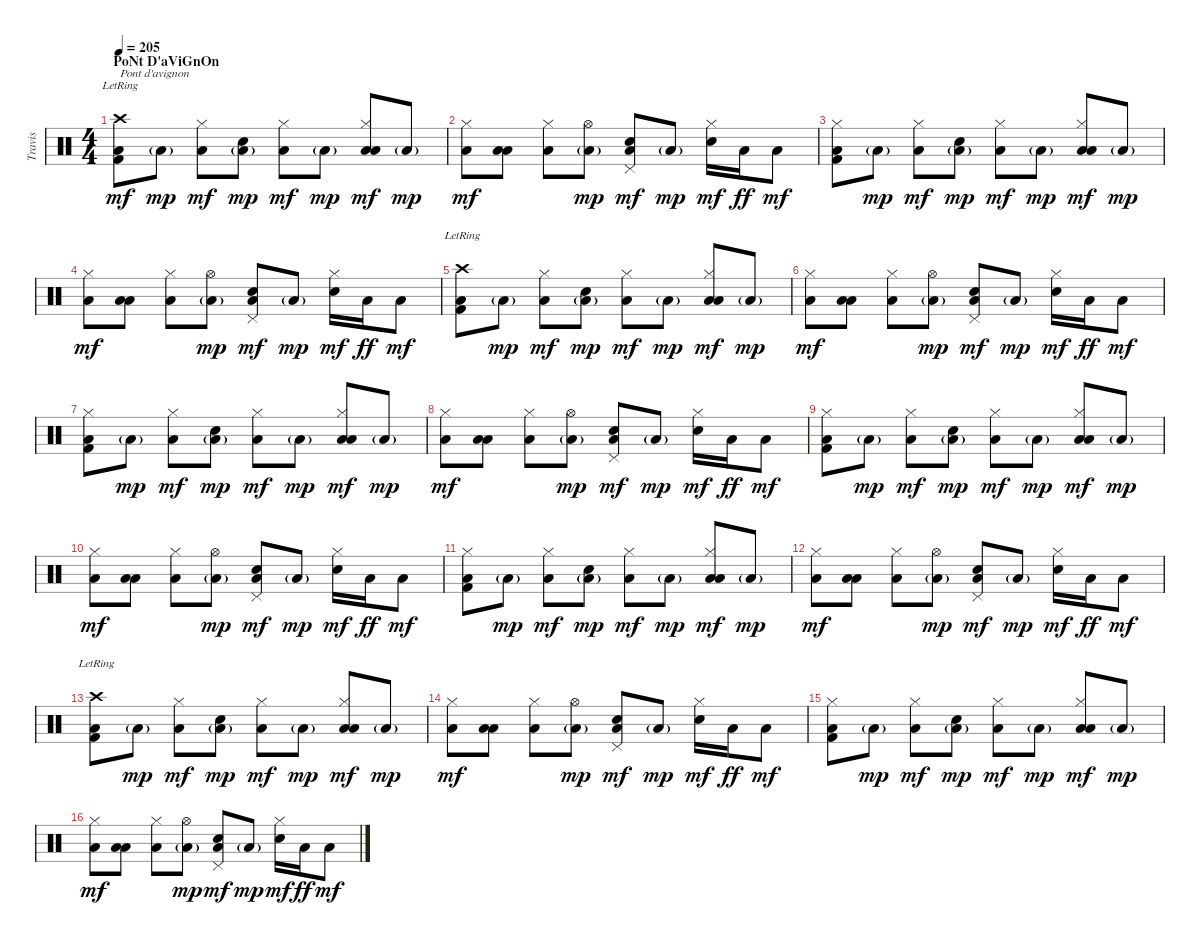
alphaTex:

\track ("Travis" "Travis") {instrument percussion}
\staff {score}
\articulation defaults
\ts (4 4)
\section ("" "PoNt D'aViGnOn")
\tempo 205
\clef neutral
\ks c
("Crash high (hit)"{lr} "Kick (hit) 2" "Low Floor Tom (hit)").8{txt "Pont d'avignon" dy mf volume 16} "Low Floor Tom (hit)"{g}.8{dy mp} ("Hi-Hat (closed)" "Low Floor Tom (hit)").8{dy mf} ("Electric Snare (hit)" "Low Floor Tom (hit)"{g}).8{dy mp} ("Hi-Hat (closed)" "Low Floor Tom (hit)").8{dy mf} "Low Floor Tom (hit)"{g}.8{dy mp} ("Hi-Hat (closed)" "Low Tom (hit)" "Low Floor Tom (hit)").8{dy mf} "Low Floor Tom (hit)"{g}.8{dy mp} |
("Hi-Hat (closed)" "Low Floor Tom (hit)").8{dy mf} ("Low Tom (hit)" "Low Floor Tom (hit)").8 ("Hi-Hat (closed)" "Low Floor Tom (hit)").8 ("Hi-Hat (open)" "Low Floor Tom (hit)"{g}).8{dy mp} ("Pedal Hi-Hat (hit)" "Electric Snare (hit)" "Low Floor Tom (hit)").8{dy mf} "Low Floor Tom (hit)"{g}.8{dy mp} ("Hi-Hat (closed)" "Electric Snare (hit)").16{dy mf} "Low Tom (hit)".16{dy ff} "Low Floor Tom (hit)".8{dy mf} |
("Hi-Hat (closed)" "Kick (hit) 2" "Low Floor Tom (hit)").8 "Low Floor Tom (hit)"{g}.8{dy mp} ("Hi-Hat (closed)" "Low Floor Tom (hit)").8{dy mf} ("Electric Snare (hit)" "Low Floor Tom (hit)"{g}).8{dy mp} ("Hi-Hat (closed)" "Low Floor Tom (hit)").8{dy mf} "Low Floor Tom (hit)"{g}.8{dy mp} ("Hi-Hat (closed)" "Low Tom (hit)" "Low Floor Tom (hit)").8{dy mf} "Low Floor Tom (hit)"{g}.8{dy mp} |
("Hi-Hat (closed)" "Low Floor Tom (hit)").8{dy mf} ("Low Tom (hit)" "Low Floor Tom (hit)").8 ("Hi-Hat (closed)" "Low Floor Tom (hit)").8 ("Hi-Hat (open)" "Low Floor Tom (hit)"{g}).8{dy mp} ("Pedal Hi-Hat (hit)" "Electric Snare (hit)" "Low Floor Tom (hit)").8{dy mf} "Low Floor Tom (hit)"{g}.8{dy mp} ("Hi-Hat (closed)" "Electric Snare (hit)").16{dy mf} "Low Tom (hit)".16{dy ff} "Low Floor Tom (hit)".8{dy mf} |
("Crash high (hit)"{lr} "Kick (hit) 2" "Low Floor Tom (hit)").8 "Low Floor Tom (hit)"{g}.8{dy mp} ("Hi-Hat (closed)" "Low Floor Tom (hit)").8{dy mf} ("Electric Snare (hit)" "Low Floor Tom (hit)"{g}).8{dy mp} ("Hi-Hat (closed)" "Low Floor Tom (hit)").8{dy mf} "Low Floor Tom (hit)"{g}.8{dy mp} ("Hi-Hat (closed)" "Low Tom (hit)" "Low Floor Tom (hit)").8{dy mf} "Low Floor Tom (hit)"{g}.8{dy mp} |
("Hi-Hat (closed)" "Low Floor Tom (hit)").8{dy mf} ("Low Tom (hit)" "Low Floor Tom (hit)").8 ("Hi-Hat (closed)" "Low Floor Tom (hit)").8 ("Hi-Hat (open)" "Low Floor Tom (hit)"{g}).8{dy mp} ("Pedal Hi-Hat (hit)" "Electric Snare (hit)" "Low Floor Tom (hit)").8{dy mf} "Low Floor Tom (hit)"{g}.8{dy mp} ("Hi-Hat (closed)" "Electric Snare (hit)").16{dy mf} "Low Tom (hit)".16{dy ff} "Low Floor Tom (hit)".8{dy mf} |
("Hi-Hat (closed)" "Kick (hit) 2" "Low Floor Tom (hit)").8 "Low Floor Tom (hit)"{g}.8{dy mp} ("Hi-Hat (closed)" "Low Floor Tom (hit)").8{dy mf} ("Electric Snare (hit)" "Low Floor Tom (hit)"{g}).8{dy mp} ("Hi-Hat (closed)" "Low Floor Tom (hit)").8{dy mf} "Low Floor Tom (hit)"{g}.8{dy mp} ("Hi-Hat (closed)" "Low Tom (hit)" "Low Floor Tom (hit)").8{dy mf} "Low Floor Tom (hit)"{g}.8{dy mp} |
("Hi-Hat (closed)" "Low Floor Tom (hit)").8{dy mf} ("Low Tom (hit)" "Low Floor Tom (hit)").8 ("Hi-Hat (closed)" "Low Floor Tom (hit)").8 ("Hi-Hat (open)" "Low Floor Tom (hit)"{g}).8{dy mp} ("Pedal Hi-Hat (hit)" "Electric Snare (hit)" "Low Floor Tom (hit)").8{dy mf} "Low Floor Tom (hit)"{g}.8{dy mp} ("Hi-Hat (closed)" "Electric Snare (hit)").16{dy mf} "Low Tom (hit)".16{dy ff} "Low Floor Tom (hit)".8{dy mf} |
("Hi-Hat (closed)" "Kick (hit) 2" "Low Floor Tom (hit)").8 "Low Floor Tom (hit)"{g}.8{dy mp} ("Hi-Hat (closed)" "Low Floor Tom (hit)").8{dy mf} ("Electric Snare (hit)" "Low Floor Tom (hit)"{g}).8{dy mp} ("Hi-Hat (closed)" "Low Floor Tom (hit)").8{dy mf} "Low Floor Tom (hit)"{g}.8{dy mp} ("Hi-Hat (closed)" "Low Tom (hit)" "Low Floor Tom (hit)").8{dy mf} "Low Floor Tom (hit)"{g}.8{dy mp} |
("Hi-Hat (closed)" "Low Floor Tom (hit)").8{dy mf} ("Low Tom (hit)" "Low Floor Tom (hit)").8 ("Hi-Hat (closed)" "Low Floor Tom (hit)").8 ("Hi-Hat (open)" "Low Floor Tom (hit)"{g}).8{dy mp} ("Pedal Hi-Hat (hit)" "Electric Snare (hit)" "Low Floor Tom (hit)").8{dy mf} "Low Floor Tom (hit)"{g}.8{dy mp} ("Hi-Hat (closed)" "Electric Snare (hit)").16{dy mf} "Low Tom (hit)".16{dy ff} "Low Floor Tom (hit)".8{dy mf} |
("Hi-Hat (closed)" "Kick (hit) 2" "Low Floor Tom (hit)").8 "Low Floor Tom (hit)"{g}.8{dy mp} ("Hi-Hat (closed)" "Low Floor Tom (hit)").8{dy mf} ("Electric Snare (hit)" "Low Floor Tom (hit)"{g}).8{dy mp} ("Hi-Hat (closed)" "Low Floor Tom (hit)").8{dy mf} "Low Floor Tom (hit)"{g}.8{dy mp} ("Hi-Hat (closed)" "Low Tom (hit)" "Low Floor Tom (hit)").8{dy mf} "Low Floor Tom (hit)"{g}.8{dy mp} |
("Hi-Hat (closed)" "Low Floor Tom (hit)").8{dy mf} ("Low Tom (hit)" "Low Floor Tom (hit)").8 ("Hi-Hat (closed)" "Low Floor Tom (hit)").8 ("Hi-Hat (open)" "Low Floor Tom (hit)"{g}).8{dy mp} ("Pedal Hi-Hat (hit)" "Electric Snare (hit)" "Low Floor Tom (hit)").8{dy mf} "Low Floor Tom (hit)"{g}.8{dy mp} ("Hi-Hat (closed)" "Electric Snare (hit)").16{dy mf} "Low Tom (hit)".16{dy ff} "Low Floor Tom (hit)".8{dy mf} |
("Crash high (hit)"{lr} "Kick (hit) 2" "Low Floor Tom (hit)").8 "Low Floor Tom (hit)"{g}.8{dy mp} ("Hi-Hat (closed)" "Low Floor Tom (hit)").8{dy mf} ("Electric Snare (hit)" "Low Floor Tom (hit)"{g}).8{dy mp} ("Hi-Hat (closed)" "Low Floor Tom (hit)").8{dy mf} "Low Floor Tom (hit)"{g}.8{dy mp} ("Hi-Hat (closed)" "Low Tom (hit)" "Low Floor Tom (hit)").8{dy mf} "Low Floor Tom (hit)"{g}.8{dy mp} |
("Hi-Hat (closed)" "Low Floor Tom (hit)").8{dy mf} ("Low Tom (hit)" "Low Floor Tom (hit)").8 ("Hi-Hat (closed)" "Low Floor Tom (hit)").8 ("Hi-Hat (open)" "Low Floor Tom (hit)"{g}).8{dy mp} ("Pedal Hi-Hat (hit)" "Electric Snare (hit)" "Low Floor Tom (hit)").8{dy mf} "Low Floor Tom (hit)"{g}.8{dy mp} ("Hi-Hat (closed)" "Electric Snare (hit)").16{dy mf} "Low Tom (hit)".16{dy ff} "Low Floor Tom (hit)".8{dy mf} |
("Hi-Hat (closed)" "Kick (hit) 2" "Low Floor Tom (hit)").8 "Low Floor Tom (hit)"{g}.8{dy mp} ("Hi-Hat (closed)" "Low Floor Tom (hit)").8{dy mf} ("Electric Snare (hit)" "Low Floor Tom (hit)"{g}).8{dy mp} ("Hi-Hat (closed)" "Low Floor Tom (hit)").8{dy mf} "Low Floor Tom (hit)"{g}.8{dy mp} ("Hi-Hat (closed)" "Low Tom (hit)" "Low Floor Tom (hit)").8{dy mf} "Low Floor Tom (hit)"{g}.8{dy mp} |
("Hi-Hat (closed)" "Low Floor Tom (hit)").8{dy mf} ("Low Tom (hit)" "Low Floor Tom (hit)").8 ("Hi-Hat (closed)" "Low Floor Tom (hit)").8 ("Hi-Hat (open)" "Low Floor Tom (hit)"{g}).8{dy mp} ("Pedal Hi-Hat (hit)" "Electric Snare (hit)" "Low Floor Tom (hit)").8{dy mf} "Low Floor Tom (hit)"{g}.8{dy mp} ("Hi-Hat (closed)" "Electric Snare (hit)").16{dy mf} "Low Tom (hit)".16{dy ff} "Low Floor Tom (hit)".8{dy mf}
